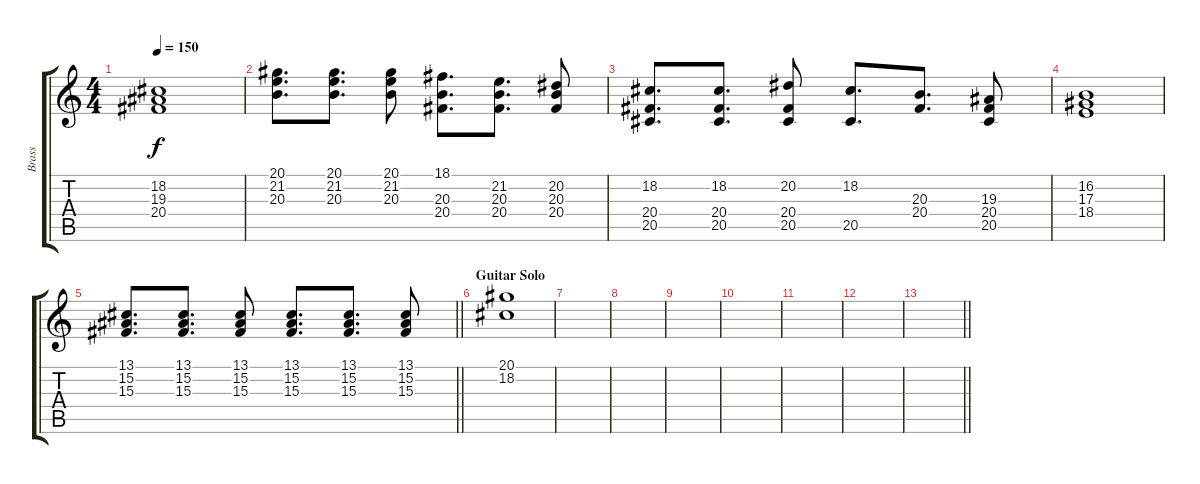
\track ("Brass" "Brass") {instrument brasssection}
\staff {score tabs}
\tuning (C4 G3 Eb3 Bb2 F2 C2) {hide}
\ts (4 4)
\tempo 150
\clef g2
\ks c
(18.2 19.3 20.4).1{dy f} |
(20.1 21.2 20.3).8{d} (20.1 21.2 20.3).8{d} (20.1 21.2 20.3).8 (18.1 20.3 20.4).8{d} (21.2 20.3 20.4).8{d} (20.2 20.3 20.4).8 |
(18.2 20.4 20.5).8{d} (18.2 20.4 20.5).8{d} (20.2 20.4 20.5).8 (18.2 20.5).8{d} (20.3 20.4).8{d} (19.3 20.4 20.5).8 |
(16.2 17.3 18.4).1 |
\barLineRight lightlight
(13.1 15.2 15.3).8{d} (13.1 15.2 15.3).8{d} (13.1 15.2 15.3).8 (13.1 15.2 15.3).8{d} (13.1 15.2 15.3).8{d} (13.1 15.2 15.3).8 |
\section ("" "Guitar Solo")
(20.1 18.2).1 |
|
|
|
|
|
|
\barLineRight lightlight
